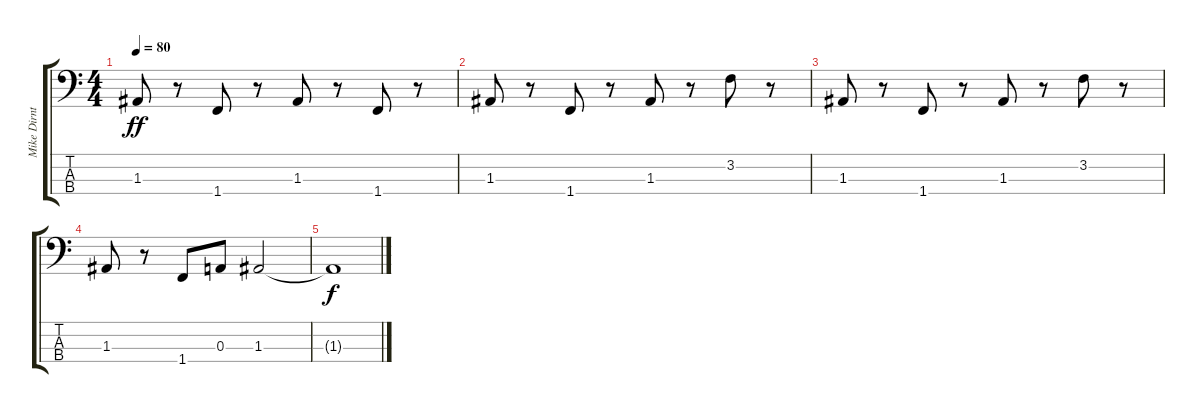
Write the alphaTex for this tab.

\track ("Mike Dirnt (Bass)" "Mike Dirnt") {instrument electricbassfinger}
\staff {score tabs}
\tuning (G2 D2 A1 E1) {hide}
\ts (4 4)
\tempo 80
\clef f4
\ks c
1.3.8{dy ff} r.8 1.4.8 r.8 1.3.8 r.8 1.4.8 r.8 |
1.3.8 r.8 1.4.8 r.8 1.3.8 r.8 3.2.8 r.8 |
1.3.8 r.8 1.4.8 r.8 1.3.8 r.8 3.2.8 r.8 |
1.3.8 r.8 1.4.8 0.3.8 1.3.2 |
1.3{t}.1{dy f}
